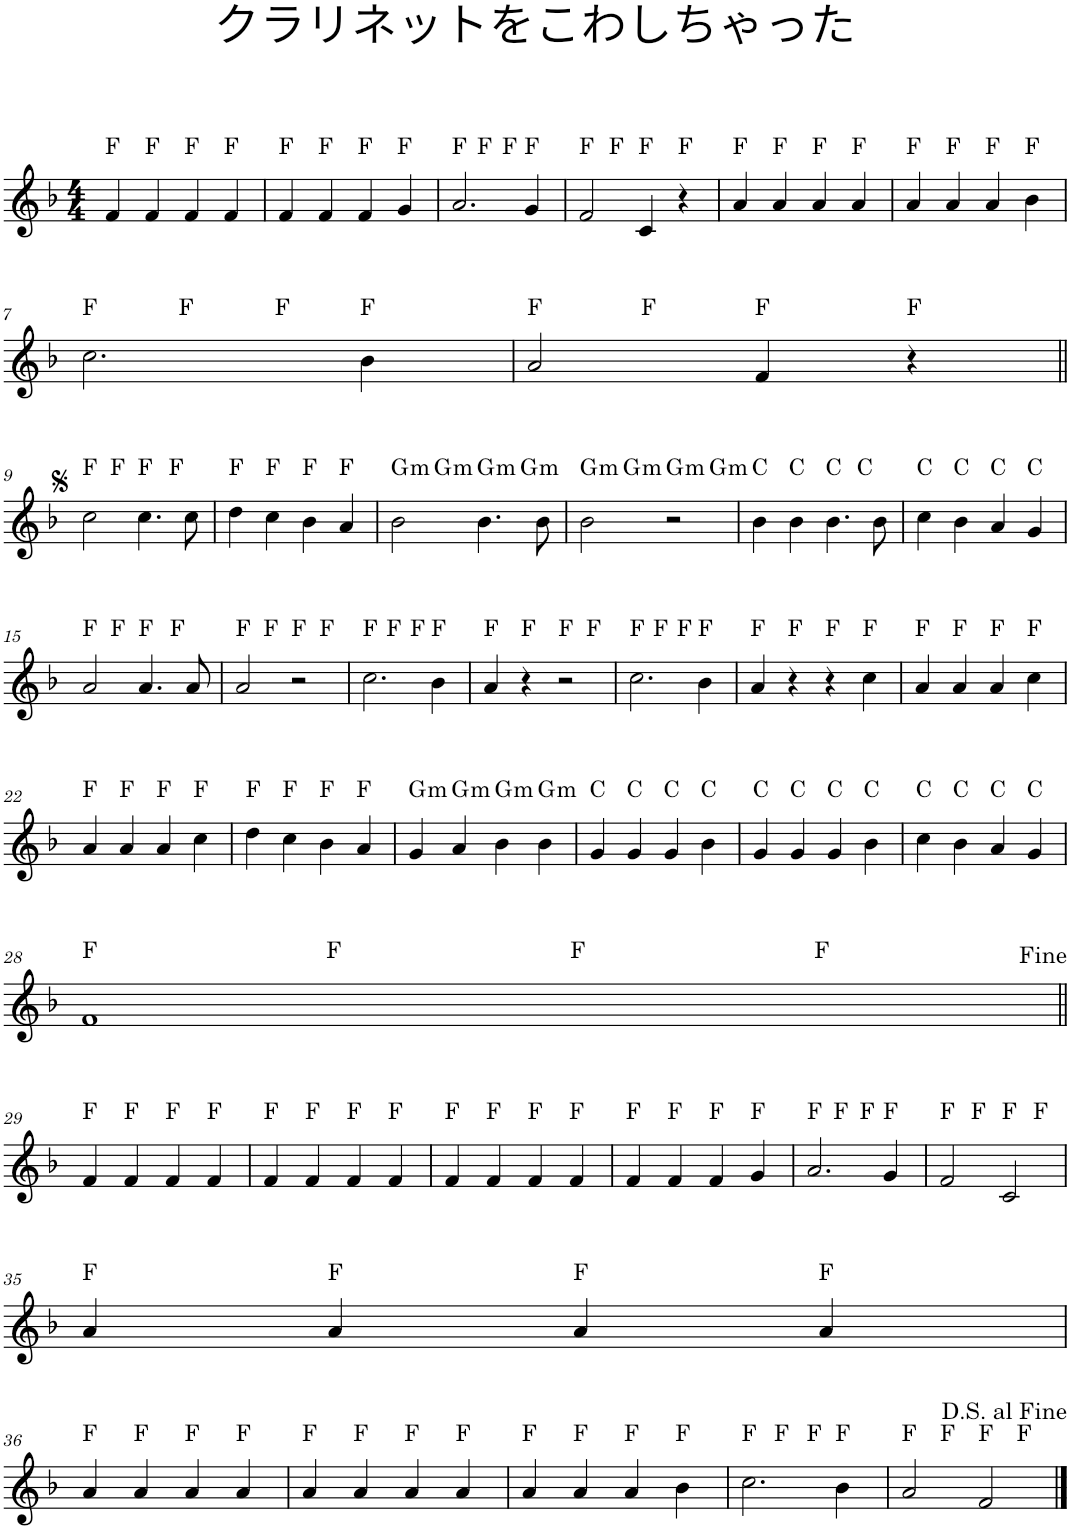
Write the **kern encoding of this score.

**kern	**harte
*part1	*part1
*staff1	*
*I"Piano	*
*I'Pno.	*
*clefG2	*
*k[b-]	*
*M4/4	*
=1	=1
4f/	F:maj
4f/	F:maj
4f/	F:maj
4f/	F:maj
=2	=2
4f/	F:maj
4f/	F:maj
4f/	F:maj
4g/	F:maj
=3	=3
*^	*
*	*^	*
2.a/	4ryy	2ryy	F:maj
.	2.ryy	.	F:maj
.	.	2ryy	F:maj
4g/	.	.	F:maj
*	*v	*v	*
=4	=4	=4
2f/	4ryy	F:maj
.	2.ryy	F:maj
4c/	.	F:maj
4r	.	F:maj
*v	*v	*
=5	=5
4a/	F:maj
4a/	F:maj
4a/	F:maj
4a/	F:maj
=6	=6
4a/	F:maj
4a/	F:maj
4a/	F:maj
4b-\	F:maj
!!LO:LB:g=z
=7	=7
*^	*
*	*^	*
2.cc\	4ryy	2ryy	F:maj
.	2.ryy	.	F:maj
.	.	2ryy	F:maj
4b-\	.	.	F:maj
*	*v	*v	*
=8	=8	=8
2a/	4ryy	F:maj
.	2.ryy	F:maj
4f/	.	F:maj
4r	.	F:maj
!!LO:LB:g=z	!!
=9||	=9||	=9||
*	*^	*
2cc\	4ryy	2.ryy	F:maj
.	2.ryy	.	F:maj
4.cc\	.	.	F:maj
.	.	4ryy	F:maj
8cc\	.	.	.
*v	*v	*v	*
=10	=10
4dd\	F:maj
4cc\	F:maj
4b-\	F:maj
4a/	F:maj
=11	=11
!	!LO:H:kt=m
*^	*
*	*^	*
2b-\	4ryy	2.ryy	G:min
!	!	!	!LO:H:kt=m
.	2.ryy	.	G:min
!	!	!	!LO:H:kt=m
4.b-\	.	.	G:min
!	!	!	!LO:H:kt=m
.	.	4ryy	G:min
8b-\	.	.	.
=12	=12	=12	=12
!	!	!	!LO:H:kt=m
2b-\	4ryy	2.ryy	G:min
!	!	!	!LO:H:kt=m
.	2.ryy	.	G:min
!	!	!	!LO:H:kt=m
2r	.	.	G:min
!	!	!	!LO:H:kt=m
.	.	4ryy	G:min
*	*v	*v	*
=13	=13	=13
4b-\	2.ryy	C:maj
4b-\	.	C:maj
4.b-\	.	C:maj
.	4ryy	C:maj
8b-\	.	.
*v	*v	*
=14	=14
4cc\	C:maj
4b-\	C:maj
4a/	C:maj
4g/	C:maj
!!LO:LB:g=z
=15	=15
*^	*
*	*^	*
2a/	4ryy	2.ryy	F:maj
.	2.ryy	.	F:maj
4.a/	.	.	F:maj
.	.	4ryy	F:maj
8a/	.	.	.
=16	=16	=16	=16
2a/	4ryy	2.ryy	F:maj
.	2.ryy	.	F:maj
2r	.	.	F:maj
.	.	4ryy	F:maj
=17	=17	=17	=17
2.cc\	4ryy	2ryy	F:maj
.	2.ryy	.	F:maj
.	.	2ryy	F:maj
4b-\	.	.	F:maj
*	*v	*v	*
=18	=18	=18
4a/	2.ryy	F:maj
4r	.	F:maj
2r	.	F:maj
.	4ryy	F:maj
=19	=19	=19
*	*^	*
2.cc\	4ryy	2ryy	F:maj
.	2.ryy	.	F:maj
.	.	2ryy	F:maj
4b-\	.	.	F:maj
*v	*v	*v	*
=20	=20
4a/	F:maj
4r	F:maj
4r	F:maj
4cc\	F:maj
=21	=21
4a/	F:maj
4a/	F:maj
4a/	F:maj
4cc\	F:maj
!!LO:LB:g=z
=22	=22
4a/	F:maj
4a/	F:maj
4a/	F:maj
4cc\	F:maj
=23	=23
4dd\	F:maj
4cc\	F:maj
4b-\	F:maj
4a/	F:maj
=24	=24
!	!LO:H:kt=m
4g/	G:min
!	!LO:H:kt=m
4a/	G:min
!	!LO:H:kt=m
4b-\	G:min
!	!LO:H:kt=m
4b-\	G:min
=25	=25
4g/	C:maj
4g/	C:maj
4g/	C:maj
4b-\	C:maj
=26	=26
4g/	C:maj
4g/	C:maj
4g/	C:maj
4b-\	C:maj
=27	=27
4cc\	C:maj
4b-\	C:maj
4a/	C:maj
4g/	C:maj
!!LO:LB:g=z
=28	=28
*^	*
*	*^	*
*	*	*^	*
1f	4ryy	2ryy	2.ryy	F:maj
.	2.ryy	.	.	F:maj
.	.	2ryy	.	F:maj
.	.	.	4ryy	F:maj
*v	*v	*v	*v	*
!!LO:LB:g=z
=29||	=29||
4f/	F:maj
4f/	F:maj
4f/	F:maj
4f/	F:maj
=30	=30
4f/	F:maj
4f/	F:maj
4f/	F:maj
4f/	F:maj
=31	=31
4f/	F:maj
4f/	F:maj
4f/	F:maj
4f/	F:maj
=32	=32
4f/	F:maj
4f/	F:maj
4f/	F:maj
4g/	F:maj
=33	=33
*^	*
*	*^	*
2.a/	4ryy	2ryy	F:maj
.	2.ryy	.	F:maj
.	.	2ryy	F:maj
4g/	.	.	F:maj
=34	=34	=34	=34
2f/	4ryy	2.ryy	F:maj
.	2.ryy	.	F:maj
2c/	.	.	F:maj
.	.	4ryy	F:maj
*v	*v	*v	*
!!LO:LB:g=z
=35	=35
4a/	F:maj
4a/	F:maj
4a/	F:maj
4a/	F:maj
!!LO:LB:g=z
=36	=36
4a/	F:maj
4a/	F:maj
4a/	F:maj
4a/	F:maj
=37	=37
4a/	F:maj
4a/	F:maj
4a/	F:maj
4a/	F:maj
=38	=38
4a/	F:maj
4a/	F:maj
4a/	F:maj
4b-\	F:maj
=39	=39
*^	*
*	*^	*
2.cc\	4ryy	2ryy	F:maj
.	2.ryy	.	F:maj
.	.	2ryy	F:maj
4b-\	.	.	F:maj
=40	=40	=40	=40
2a/	4ryy	2.ryy	F:maj
.	2.ryy	.	F:maj
2f/	.	.	F:maj
.	.	4ryy	F:maj
*v	*v	*v	*
==	==
*-	*-
